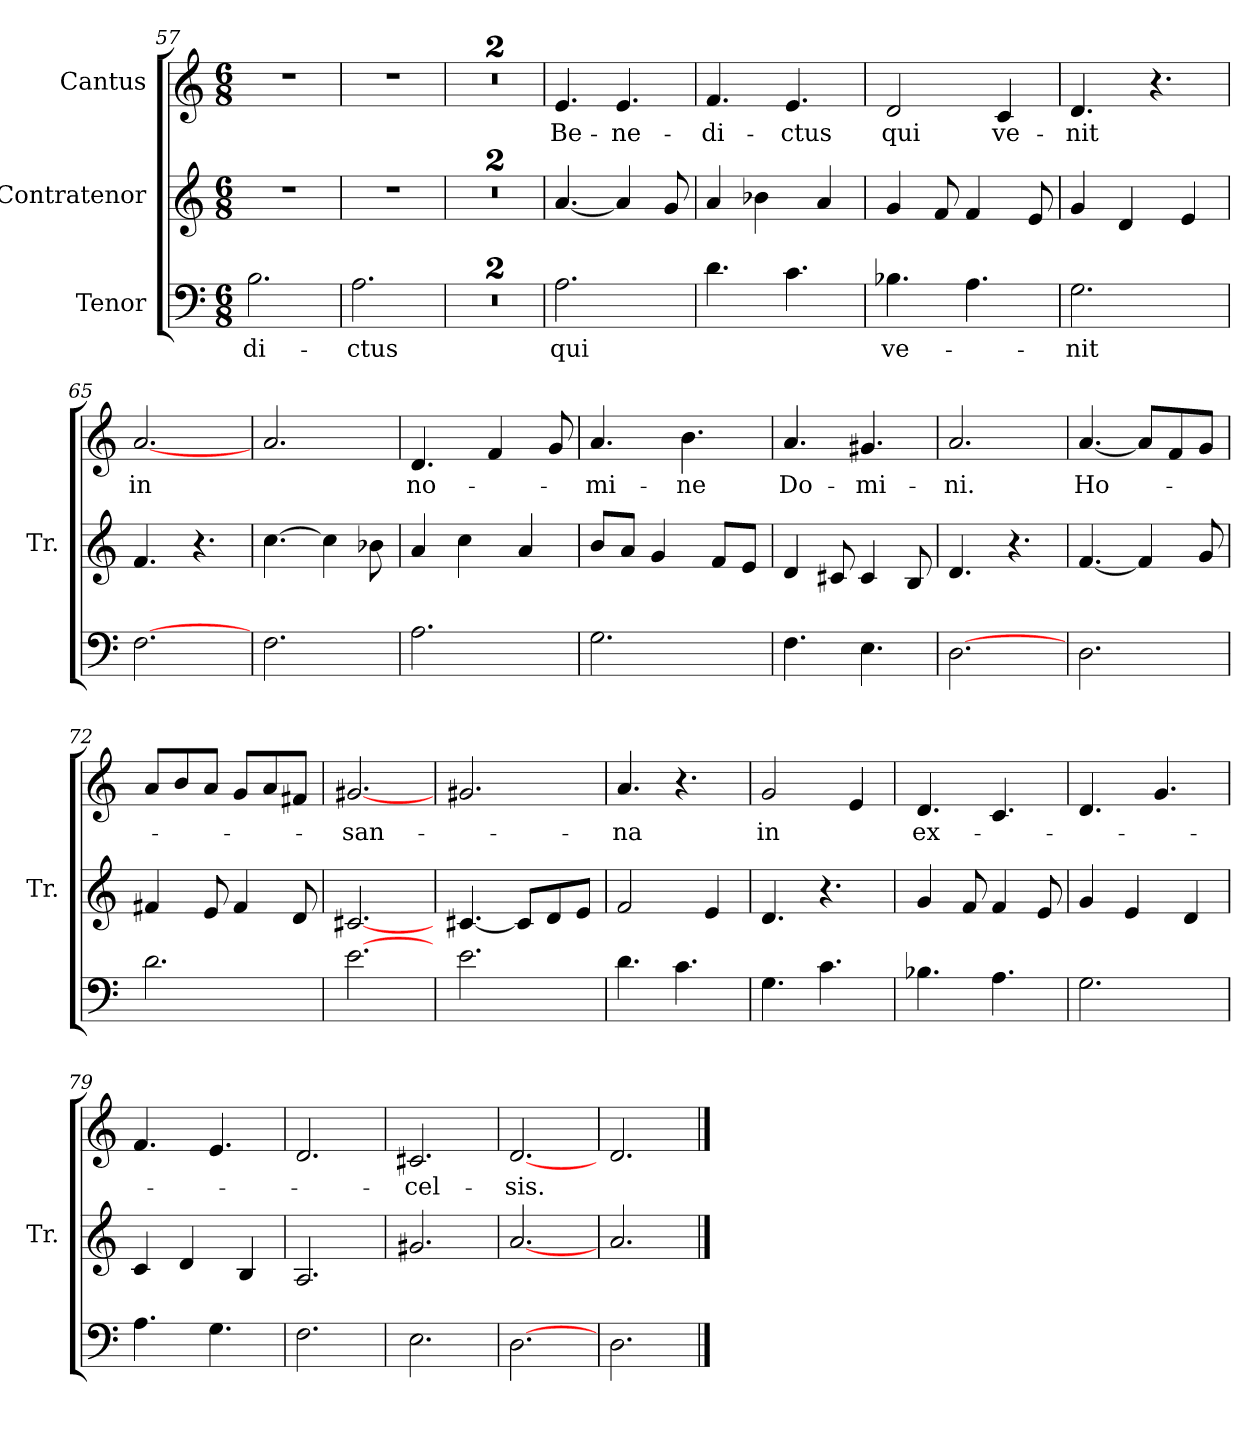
**kern	**text	**kern	**kern	**text
*part3	*part3	*part2	*part1	*part1
*staff3	*staff3	*staff2	*staff1	*staff1
*I"Tenor	*	*I"Contratenor	*I"Cantus	*
*	*	*I'Tr.	*	*
*clefF4	*	*clefG2	*clefG2	*
*k[]	*	*k[]	*k[]	*
*C:	*	*C:	*C:	*
*M6/8	*	*M6/8	*M6/8	*
=57	=57	=57	=57	=57
!	!LO:LY:b:color=#000000	!LO:N:vis=1	!LO:N:vis=1	!
2.Bi\	-di-	2.r	2.r	.
=58	=58	=58	=58	=58
!	!LO:LY:b:color=#000000	!LO:N:vis=1	!LO:N:vis=1	!
2.Ai\	-ctus	2.r	2.r	.
=59	=59	=59	=59	=59
!LO:N:vis=1	!	!LO:N:vis=1	!LO:N:vis=1	!
2.r	.	2.r	2.r	.
=60	=60	=60	=60	=60
!LO:N:vis=1	!	!LO:N:vis=1	!LO:N:vis=1	!
2.r	.	2.r	2.r	.
=61	=61	=61	=61	=61
!	!LO:LY:b:color=#000000	!	!	!LO:LY:b:color=#000000
2.Ai\	qui	[4.ai/	4.ei/	Be-
!	!	!	!	!LO:LY:b:color=#000000
.	.	4ai/]	4.ei/	-ne-
.	.	8gi/L	.	.
=62	=62	=62	=62	=62
!	!	!	!	!LO:LY:b:color=#000000
4.di\	.	4ai/	4.fi/	-di-
.	.	4b-Xi\	.	.
!	!	!	!	!LO:LY:b:color=#000000
4.ci\	.	.	4.ei/	-ctus
.	.	4ai/	.	.
=63	=63	=63	=63	=63
!	!LO:LY:b:color=#000000	!	!	!LO:LY:b:color=#000000
4.B-Xi\	ve-	4gi/	2di/	qui
.	.	8fi/L	.	.
4.Ai\	.	4fi/	.	.
!	!	!	!	!LO:LY:b:color=#000000
.	.	.	4ci/	ve-
.	.	8ei/L	.	.
=64	=64	=64	=64	=64
!	!LO:LY:b:color=#000000	!	!	!LO:LY:b:color=#000000
2.Gi\	-nit	4gi/	4.di/	-nit
.	.	4di/	.	.
.	.	.	4.r	.
.	.	4ei/	.	.
!!LO:LB:g=z
=65	=65	=65	=65	=65
!	!	!	!	!LO:LY:b:color=#000000
[2.Fi\	.	4.fi/	[2.ai/	in
.	.	4.r	.	.
=66	=66	=66	=66	=66
2.Fi\	.	[4.cci\	2.ai/	.
.	.	4cci\]	.	.
.	.	8b-Xi\L	.	.
=67	=67	=67	=67	=67
!	!	!	!	!LO:LY:b:color=#000000
2.Ai\	.	4ai/	4.di/	no-
.	.	4cci\	.	.
.	.	.	4fi/	.
.	.	4ai/	.	.
.	.	.	8gi/L	.
=68	=68	=68	=68	=68
!	!	!	!	!LO:LY:b:color=#000000
2.Gi\	.	8bi/L	4.ai/	-mi-
.	.	8ai/J	.	.
.	.	4gi/	.	.
!	!	!	!	!LO:LY:b:color=#000000
.	.	.	4.bi\	-ne
.	.	8fi/L	.	.
.	.	8ei/J	.	.
=69	=69	=69	=69	=69
!	!	!	!	!LO:LY:b:color=#000000
4.Fi\	.	4di/	4.ai/	Do-
.	.	8c#Xi/L	.	.
!	!	!	!	!LO:LY:b:color=#000000
4.Ei\	.	4c#i/	4.g#Xi/	-mi-
.	.	8Bi/L	.	.
=70	=70	=70	=70	=70
!	!	!	!	!LO:LY:b:color=#000000
[2.Di\	.	4.di/	2.ai/	-ni.
.	.	4.r	.	.
=71	=71	=71	=71	=71
!	!	!	!	!LO:LY:b:color=#000000
2.Di\	.	[4.fi/	[4.ai/	Ho-
.	.	4fi/]	8ai/L]	.
.	.	.	8fi/	.
.	.	8gi/L	8gi/J	.
!!LO:PB:g=z
=72	=72	=72	=72	=72
2.di\	.	4f#Xi/	8ai/L	.
.	.	.	8bi/	.
.	.	8ei/L	8ai/J	.
.	.	4f#i/	8gi/L	.
.	.	.	8ai/	.
.	.	8di/L	8f#Xi/J	.
=73	=73	=73	=73	=73
!	!	!	!	!LO:LY:b:color=#000000
[2.ei\	.	[2.c#Xi/	[2.g#Xi/	-san-
=74	=74	=74	=74	=74
2.ei\	.	[4.c#i/	2.g#i/	.
.	.	8c#i/L]	.	.
.	.	8di/	.	.
.	.	8ei/J	.	.
=75	=75	=75	=75	=75
!	!	!	!	!LO:LY:b:color=#000000
4.di\	.	2fi/	4.ai/	-na
4.ci\	.	.	4.r	.
.	.	4ei/	.	.
=76	=76	=76	=76	=76
!	!	!	!	!LO:LY:b:color=#000000
4.Gi\	.	4.di/	2gi/	in
4.ci\	.	4.r	.	.
.	.	.	4ei/	.
!!LO:LB:g=z
=77	=77	=77	=77	=77
!	!	!	!	!LO:LY:b:color=#000000
4.B-Xi\	.	4gi/	4.di/	ex-
.	.	8fi/L	.	.
4.Ai\	.	4fi/	4.ci/	.
.	.	8ei/L	.	.
=78	=78	=78	=78	=78
2.Gi\	.	4gi/	4.di/	.
.	.	4ei/	.	.
.	.	.	4.gi/	.
.	.	4di/	.	.
=79	=79	=79	=79	=79
4.Ai\	.	4ci/	4.fi/	.
.	.	4di/	.	.
4.Gi\	.	.	4.ei/	.
.	.	4Bi/	.	.
=80	=80	=80	=80	=80
2.Fi\	.	2.Ai/	2.di/	.
=81	=81	=81	=81	=81
!	!	!	!	!LO:LY:b:color=#000000
2.Ei\	.	2.g#Xi/	2.c#Xi/	-cel-
=82	=82	=82	=82	=82
!	!	!	!	!LO:LY:b:color=#000000
[2.Di\	.	[2.ai/	[2.di/	-sis.
=83	=83	=83	=83	=83
2.Di\	.	2.ai/	2.di/	.
==	==	==	==	==
*-	*-	*-	*-	*-
